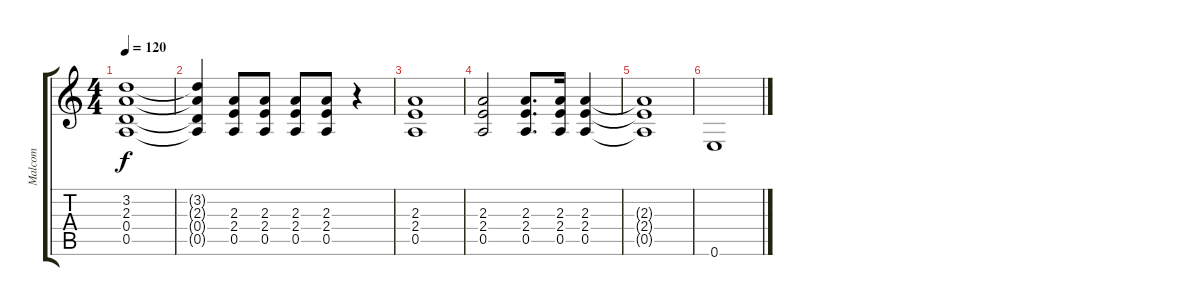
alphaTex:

\track ("Malcom" "Malcom") {instrument overdrivenguitar}
\staff {score tabs}
\tuning (E4 B3 G3 D3 A2 E2) {hide}
\ts (4 4)
\tempo 120
\clef g2
\ks c
(3.2{t} 2.3{t} 0.4{t} 0.5{t}).1{dy f} |
(3.2{t} 2.3{t} 0.4{t} 0.5{t}).4 (2.3 2.4 0.5).8 (2.3 2.4 0.5).8 (2.3 2.4 0.5).8 (2.3 2.4 0.5).8 r.4 |
(2.3 2.4 0.5).1 |
(2.3 2.4 0.5).2 (2.3 2.4 0.5).8{d} (2.3 2.4 0.5).16 (2.3 2.4 0.5).4 |
(2.3{t} 2.4{t} 0.5{t}).1 |
0.6.1
